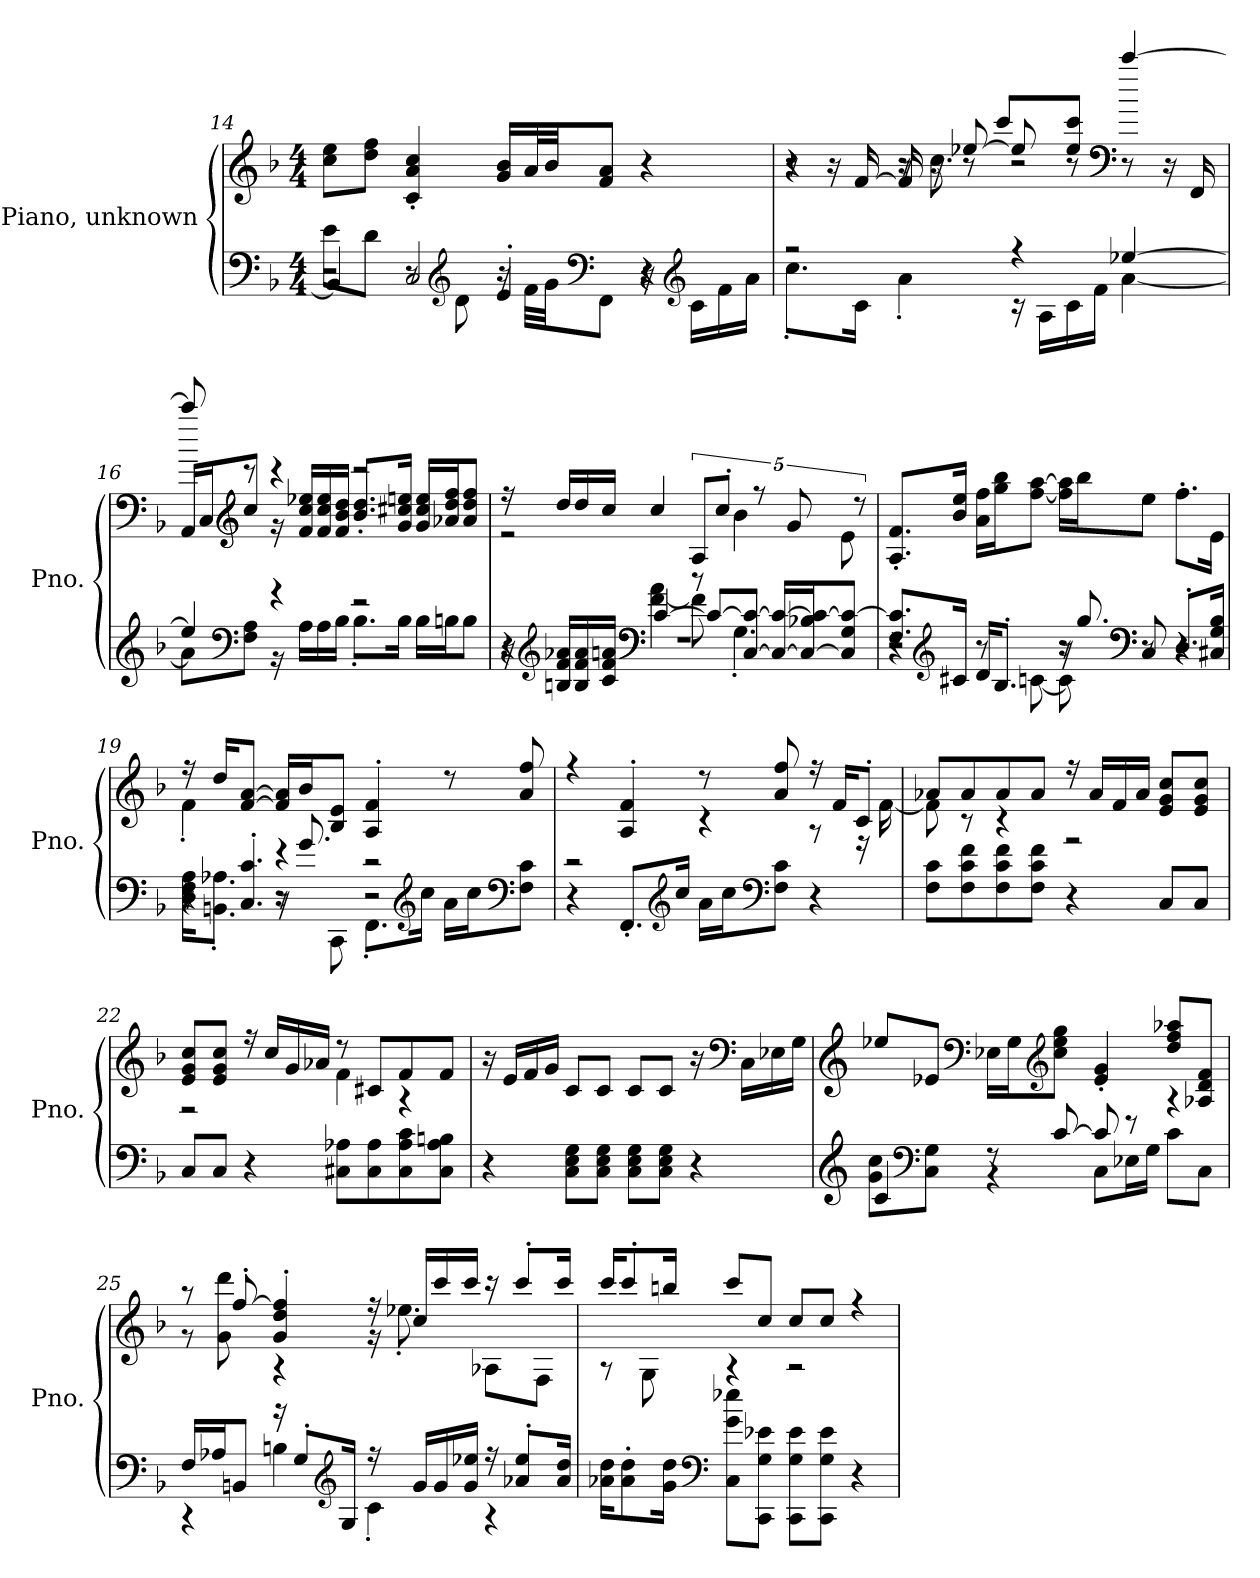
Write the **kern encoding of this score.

**kern	**kern
*part1	*part1
*staff2	*staff1
*I"Piano, unknown	*
*I'Pno.	*
!!LO:LB:g=z
*clefF4	*clefG2
*k[b-]	*k[b-]
*M4/4	*M4/4
=14	=14
*^	*
*	*^	*
2r	8e\L	4BB-/]	8cc\ 8ee\L
.	8d\J	.	8dd\ 8ff\J
.	8r	2C/	4c/' 4a/' 4cc/'
*clefG2	*	*	*
.	8d\	.	.
4e'/	16r	.	16g/ 16b-/LL
.	32f\LLL	.	32a/L
.	32g\JJ	.	32b-/JJ
*clefF4	*	*	*
.	8FF\J	.	8f/ 8a/J
4r	16r	4r	4r
*clefG2	*	*	*
.	16c\LL	.	.
.	16f\	.	.
.	16a\JJ	.	.
*	*v	*v	*
=15	=15	=15
*	*	*^
*	*	*	*^
2r	8.cc'\L	4r	4r	8r
.	.	.	.	16r
.	16c\Jk	.	.	[16f/
.	4a'\	8r	16r	16f/]
.	.	.	8.cc\	16r
.	.	[8ee-X/	.	8r
4r	16r	8ee-/]	2r	8ccc/L
.	16A\LL	.	.	.
.	16c\	8r	.	8ee-/ 8ccc/J
.	16f\JJ	.	.	.
*	*	*clefF4	*	*
[4ee-X/	[4a\	[4ccc/	.	8r
.	.	.	.	16r
.	.	.	.	16FF/
*	*	*	*v	*v
!!LO:PB:g=z
=16	=16	=16	=16
4ee-/]	8a\L]	8ccc/]	16AA/LL
.	.	.	16C/J
*clefF4	*	*clefG2	*
.	8F\ 8A\J	8r	8cc/J
4r	16r	4r	16r
.	16A\LL	.	16f/ 16cc/ 16ee-X/LL
.	16A\	.	16f/ 16cc/ 16ee-/
.	16B-\JJ	.	16f/ 16b-/ 16dd/JJ
2r	8.B-'\L	2r	8.b-/' 8.dd/'L
.	16B-\Jk	.	16g/ 16cc#X/ 16een/Jk
.	16B-\LL	.	16g/ 16cc#/ 16ee/LL
.	16Bn\J	.	16a-X/ 16dd/ 16ff/J
.	8B\J	.	8a-/ 8dd/ 8ff/J
=17	=17	=17	=17
*	*^	*	*
1r	4r	16r	16r	2r
*clefG2	*	*	*	*
.	.	16Bn/ 16f/ 16a-X/LL	16dd/LL	.
.	.	16B/ 16f/ 16a-/	16dd/	.
.	.	16c/ 16f/ 16an/JJ	16cc/JJ	.
*clefF4	*	*	*	*
.	[4f\ 4a\	[4c/	4cc/	.
.	8f\]	8c/L_	10A/L	8r
.	.	.	10cc'/J	.
.	4.G'\	[8C/ 8c/_J	.	4b-\
.	.	.	10r	.
.	.	16C/_ 16c/_LL	.	.
.	.	.	10g/	.
.	.	16C/_ 16B-X/ 16c/_J	.	.
.	.	8C/] 8G/ 8c/_J	.	8e\
.	.	.	10r	.
*	*	*	*v	*v
!!LO:LB:g=z
=18	=18	=18	=18
2r	4r	8.F/ 8.c/]L	8.A/' 8.f/'L
*clefG2	*	*	*
.	.	16c#X/Jk	16b-/ 16ee/Jk
.	8r	16d/KL	16a\ 16ff\LL
.	.	8.B-'/J	16gg\ 16bb-\J
.	[8cn\	.	[8ff\ [8aa\J
16r	8c\]	8r	16ff\] 16aa\]LL
8.gg/	.	.	16bb-\J
*clefF4	*	*	*
.	8r	8C/	8ee\J
4r	4r	8.D'/L	8.ff'\L
.	.	16C#X/ 16G/ 16B-/Jk	16e\Jk
=19	=19	=19	=19
*	*	*	*^
4r	16D\ 16F\ 16A\KL	8r	16r	4f'\
.	8.BBn\' 8.A-X\'J	.	16dd/KL	.
.	.	4.C/' 4.c/'	[8f/ [8a/J	.
16r	8r	.	16f/] 16a/]LL	4r
8.g/	.	.	16b-/J	.
.	8CC\	.	8B-/ 8e/J	.
2r	8.FF'\L	2r	4A/' 4f/'	2r
*clefG2	*	*	*	*
.	16cc\Jk	.	.	.
.	16a\LL	.	8r	.
.	16cc\J	.	.	.
*clefF4	*	*	*	*
.	8F\ 8c\J	.	8a/ 8ff/	.
*v	*v	*v	*	*
!!LO:LB:g=z	!!
=20	=20	=20
4r	4r	2r
8.FF'/L	4A/' 4f/'	.
*clefG2	*	*
16cc/Jk	.	.
16a\LL	8r	4r
16cc\J	.	.
*clefF4	*	*
8F\ 8c\J	8a/ 8ff/	.
4r	16r	8r
.	16f/KL	.
.	8c'/J	16r
.	.	[16f\
=21	=21	=21
8F\ 8c\L	8a-X/L	8f\]
8F\ 8c\ 8f\	8a-/	8r
8F\ 8c\ 8f\	8a-/	4r
8F\ 8c\ 8f\J	8a-/J	.
4r	16r	2r
.	16a-/LL	.
.	16f/	.
.	16a-/JJ	.
8C/L	8e/ 8g/ 8cc/L	.
8C/J	8e/ 8g/ 8cc/J	.
=22	=22	=22
8C/L	8e/ 8g/ 8cc/L	2r
8C/J	8e/ 8g/ 8cc/J	.
4r	16r	.
.	16cc/LL	.
.	16g/	.
.	16a-X/JJ	.
8C#X\ 8A-X\L	8r	4f\
8C#\ 8A-\	8c#X/L	.
8C#\ 8A-\ 8c\	8f/	4r
8C#\ 8A-\ 8Bn\J	8f/J	.
*	*v	*v
!!LO:LB:g=z
=23	=23
4r	16r
.	16e/LL
.	16f/
.	16g/JJ
8C\ 8E\ 8G\L	8c/L
8C\ 8E\ 8G\J	8c/J
8C\ 8E\ 8G\L	8c/L
8C\ 8E\ 8G\J	8c/J
4r	16r
*	*clefF4
.	16C\LL
.	16E-X\
.	16G\JJ
=24	=24
*clefG2	*clefG2
*^	*
4c/	8g\ 8cc\L	8ee-X/L
*clefF4	*	*
.	8C\ 8G\J	8e-X/J
*	*	*clefF4
8r	4r	16E-X\LL
.	.	16G\J
*	*	*clefG2
[8c/	.	8cc\ 8ee-\ 8gg\J
8c/]	8C\L	4e-/' 4g/'
8r	16E-X\L	.
.	16G\JJ	.
4r	8c\L	8dd/ 8ff/ 8aa-X/L
.	8C\J	8A-X/ 8d/ 8f/J
!!LO:LB:g=z
=25	=25	=25
*	*	*^
16F/LL	4r	8r	8r
16A-X/J	.	.	.
8BBn/J	.	[8ff'/	8g\ 8ddd\
16r	4Bn\	4g/' 4dd/' 4ff/]'	4r
8G'/L	.	.	.
*clefG2	*	*	*
16G/Jk	.	.	.
16r	4c'\	16r	16r
16g/LL	.	16cc/LL	8.ee-X'\
16g/	.	16ccc/	.
16g/ 16ee-X/JJ	.	16ccc/JJ	.
16r	4r	16r	8A-X\L
8a-X/' 8ee-/'L	.	8ccc'/L	.
.	.	.	8F\J
16a-/ 16dd/Jk	.	16ccc/Jk	.
*v	*v	*	*
=26	=26	=26
16a-X\ 16dd\KL	16ccc/KL	8r
8a-\' 8dd\'	8ccc'/	.
.	.	8G\
16g\ 16dd\Jk	16bbn/Jk	.
*clefF4	*	*
8C\ 8g\ 8ee-X\L	8ccc/L	4r
8CC\ 8G\ 8e-X\J	8cc/J	.
8CC\ 8G\ 8e-\L	8cc/L	2r
8CC\ 8G\ 8e-\J	8cc/J	.
4r	4r	.
*	*v	*v
=	=
*-	*-
